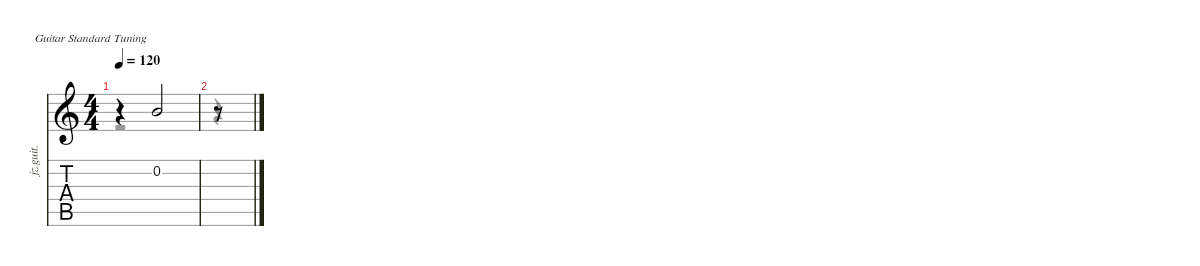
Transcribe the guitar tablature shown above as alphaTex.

\defaultSystemsLayout 4
\hideDynamics
\bracketExtendMode nobrackets
\otherSystemsTrackNameOrientation horizontal
\track ("Electric Guitar" "jz.guit.") {instrument electricguitarjazz}
\staff {score tabs}
\tuning (E4 B3 G3 D3 A2 E2)
\voice
\ts (4 4)
\tempo 120
\clef g2
\ks c
r.4{dy mf instrument electricguitarjazz beam Up} 0.2.2{beam Up} |
r.8{beam Up}
\voice
\clef g2
\ottava regular
\simile none
\ks c
r.4{dy mf beam Down} |
r.4{beam Down}
\voice
\clef g2
\ottava regular
\simile none
\ks c
r.2{dy mf beam Down} |
r.4{beam Down}
